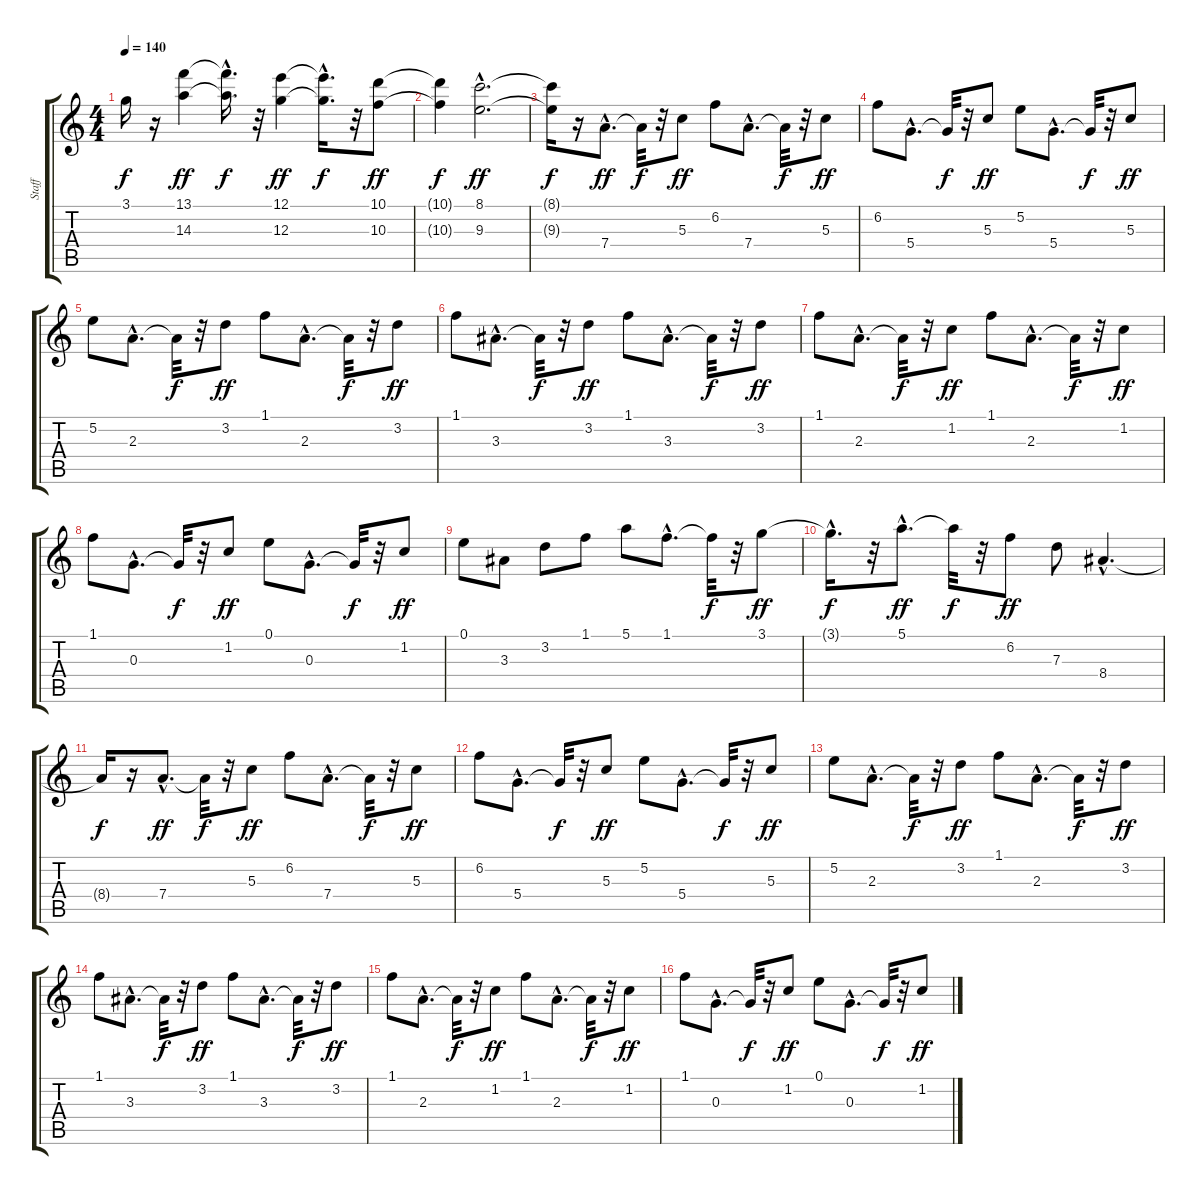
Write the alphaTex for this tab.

\track ("Staff" "Staff") {instrument acousticguitarsteel}
\staff {score tabs}
\tuning (E4 B3 G3 D3 A2 E2) {hide}
\ts (4 4)
\tempo 140
\clef g2
\ks c
3.1{t}.16{dy f} r.16 (13.1 14.3).4{dy ff} (13.1{hac t} 14.3{hac t}).16{d dy f} r.32 (12.1 12.3).4{dy ff} (12.1{hac t} 12.3{hac t}).16{d dy f} r.32 (10.1 10.3).8{dy ff} |
(10.1{t} 10.3{t}).4{dy f} (8.1{hac} 9.3{hac}).2{d dy ff} |
(8.1{t} 9.3{t}).16{dy f} r.16 7.4{hac}.8{d dy ff volume 12} 7.4{t}.32{dy f} r.32 5.3.8{dy ff} 6.2.8 7.4{hac}.8{d} 7.4{t}.32{dy f} r.32 5.3.8{dy ff} |
6.2.8 5.4{hac}.8{d} 5.4{t}.32{dy f} r.32 5.3.8{dy ff} 5.2.8 5.4{hac}.8{d} 5.4{t}.32{dy f} r.32 5.3.8{dy ff} |
5.2.8 2.3{hac}.8{d} 2.3{t}.32{dy f} r.32 3.2.8{dy ff} 1.1.8 2.3{hac}.8{d} 2.3{t}.32{dy f} r.32 3.2.8{dy ff} |
1.1.8 3.3{hac}.8{d} 3.3{t}.32{dy f} r.32 3.2.8{dy ff} 1.1.8 3.3{hac}.8{d} 3.3{t}.32{dy f} r.32 3.2.8{dy ff} |
1.1.8 2.3{hac}.8{d} 2.3{t}.32{dy f} r.32 1.2.8{dy ff} 1.1.8 2.3{hac}.8{d} 2.3{t}.32{dy f} r.32 1.2.8{dy ff} |
1.1.8 0.3{hac}.8{d} 0.3{t}.32{dy f} r.32 1.2.8{dy ff} 0.1.8 0.3{hac}.8{d} 0.3{t}.32{dy f} r.32 1.2.8{dy ff} |
0.1.8 3.3.8 3.2.8 1.1.8 5.1.8 1.1{hac}.8{d} 1.1{t}.32{dy f} r.32 3.1.8{dy ff} |
3.1{hac t}.16{d dy f} r.32 5.1{hac}.8{d dy ff} 5.1{t}.32{dy f} r.32 6.2.8{dy ff} 7.3.8 8.4{hac}.4{d} |
8.4{t}.16{dy f} r.16 7.4{hac}.8{d dy ff} 7.4{t}.32{dy f} r.32 5.3.8{dy ff} 6.2.8 7.4{hac}.8{d} 7.4{t}.32{dy f} r.32 5.3.8{dy ff} |
6.2.8 5.4{hac}.8{d} 5.4{t}.32{dy f} r.32 5.3.8{dy ff} 5.2.8 5.4{hac}.8{d} 5.4{t}.32{dy f} r.32 5.3.8{dy ff} |
5.2.8 2.3{hac}.8{d} 2.3{t}.32{dy f} r.32 3.2.8{dy ff} 1.1.8 2.3{hac}.8{d} 2.3{t}.32{dy f} r.32 3.2.8{dy ff} |
1.1.8 3.3{hac}.8{d} 3.3{t}.32{dy f} r.32 3.2.8{dy ff} 1.1.8 3.3{hac}.8{d} 3.3{t}.32{dy f} r.32 3.2.8{dy ff} |
1.1.8 2.3{hac}.8{d} 2.3{t}.32{dy f} r.32 1.2.8{dy ff} 1.1.8 2.3{hac}.8{d} 2.3{t}.32{dy f} r.32 1.2.8{dy ff} |
1.1.8 0.3{hac}.8{d} 0.3{t}.32{dy f} r.32 1.2.8{dy ff} 0.1.8 0.3{hac}.8{d} 0.3{t}.32{dy f} r.32 1.2.8{dy ff}
